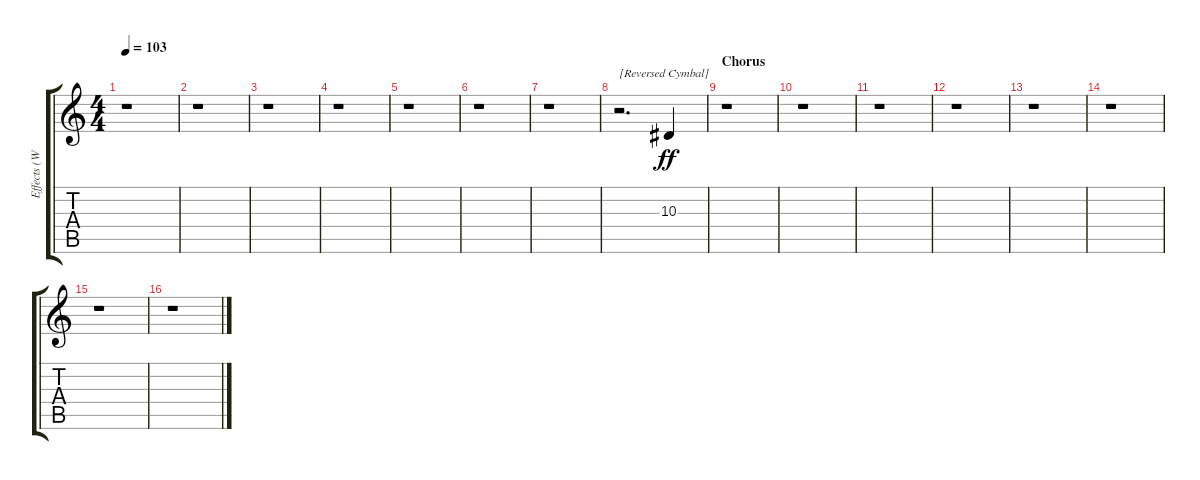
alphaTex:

\track ("Effects (Wayne Static)" "Effects (W") {instrument electricpiano1}
\staff {score tabs}
\tuning (D4 A3 F3 C3 G2 C2) {hide}
\ts (4 4)
\tempo 103
\clef g2
\ks c
r.1{dy mf} |
r.1 |
r.1 |
r.1 |
r.1 |
r.1 |
r.1 |
r.2{d txt "[Reversed Cymbal]" instrument reversecymbal} 10.3.4{dy ff} |
\section ("" "Chorus")
r.1{instrument electricpiano1} |
r.1 |
r.1 |
r.1 |
r.1 |
r.1 |
r.1 |
r.1
